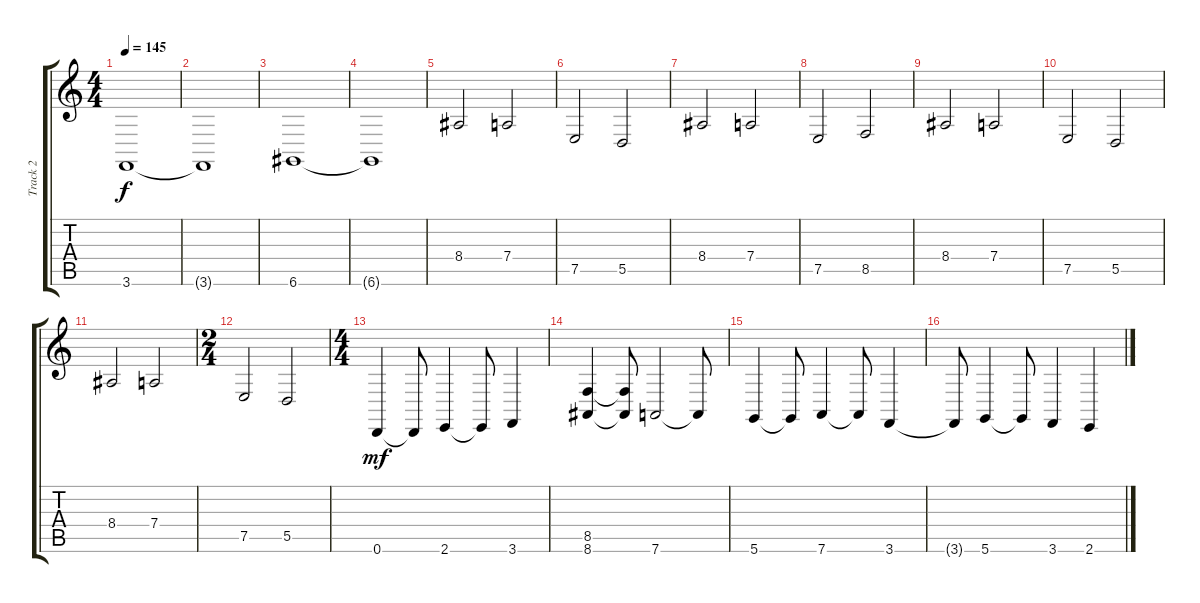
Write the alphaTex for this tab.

\track ("Track 2" "Track 2") {instrument oboe}
\staff {score tabs}
\tuning (E4 B3 G3 D3 A2 D2) {hide}
\ts (4 4)
\tempo 145
\clef g2
\ks c
3.6.1{dy f} |
3.6{t}.1 |
6.6.1 |
6.6{t}.1 |
8.4.2 7.4.2 |
7.5.2 5.5.2 |
8.4.2 7.4.2 |
7.5.2 8.5.2 |
8.4.2 7.4.2 |
7.5.2 5.5.2 |
8.4.2 7.4.2 |
\ts (2 4)
7.5.2 5.5.2 |
\ts (4 4)
0.6.4{dy mf} 0.6{t}.8 2.6.4 2.6{t}.8 3.6.4 |
(8.5 8.6).4 (8.5{t} 8.6{t}).8 7.6.2 7.6{t}.8 |
5.6.4 5.6{t}.8 7.6.4 7.6{t}.8 3.6.4 |
3.6{t}.8 5.6.4 5.6{t}.8 3.6.4 2.6.4
